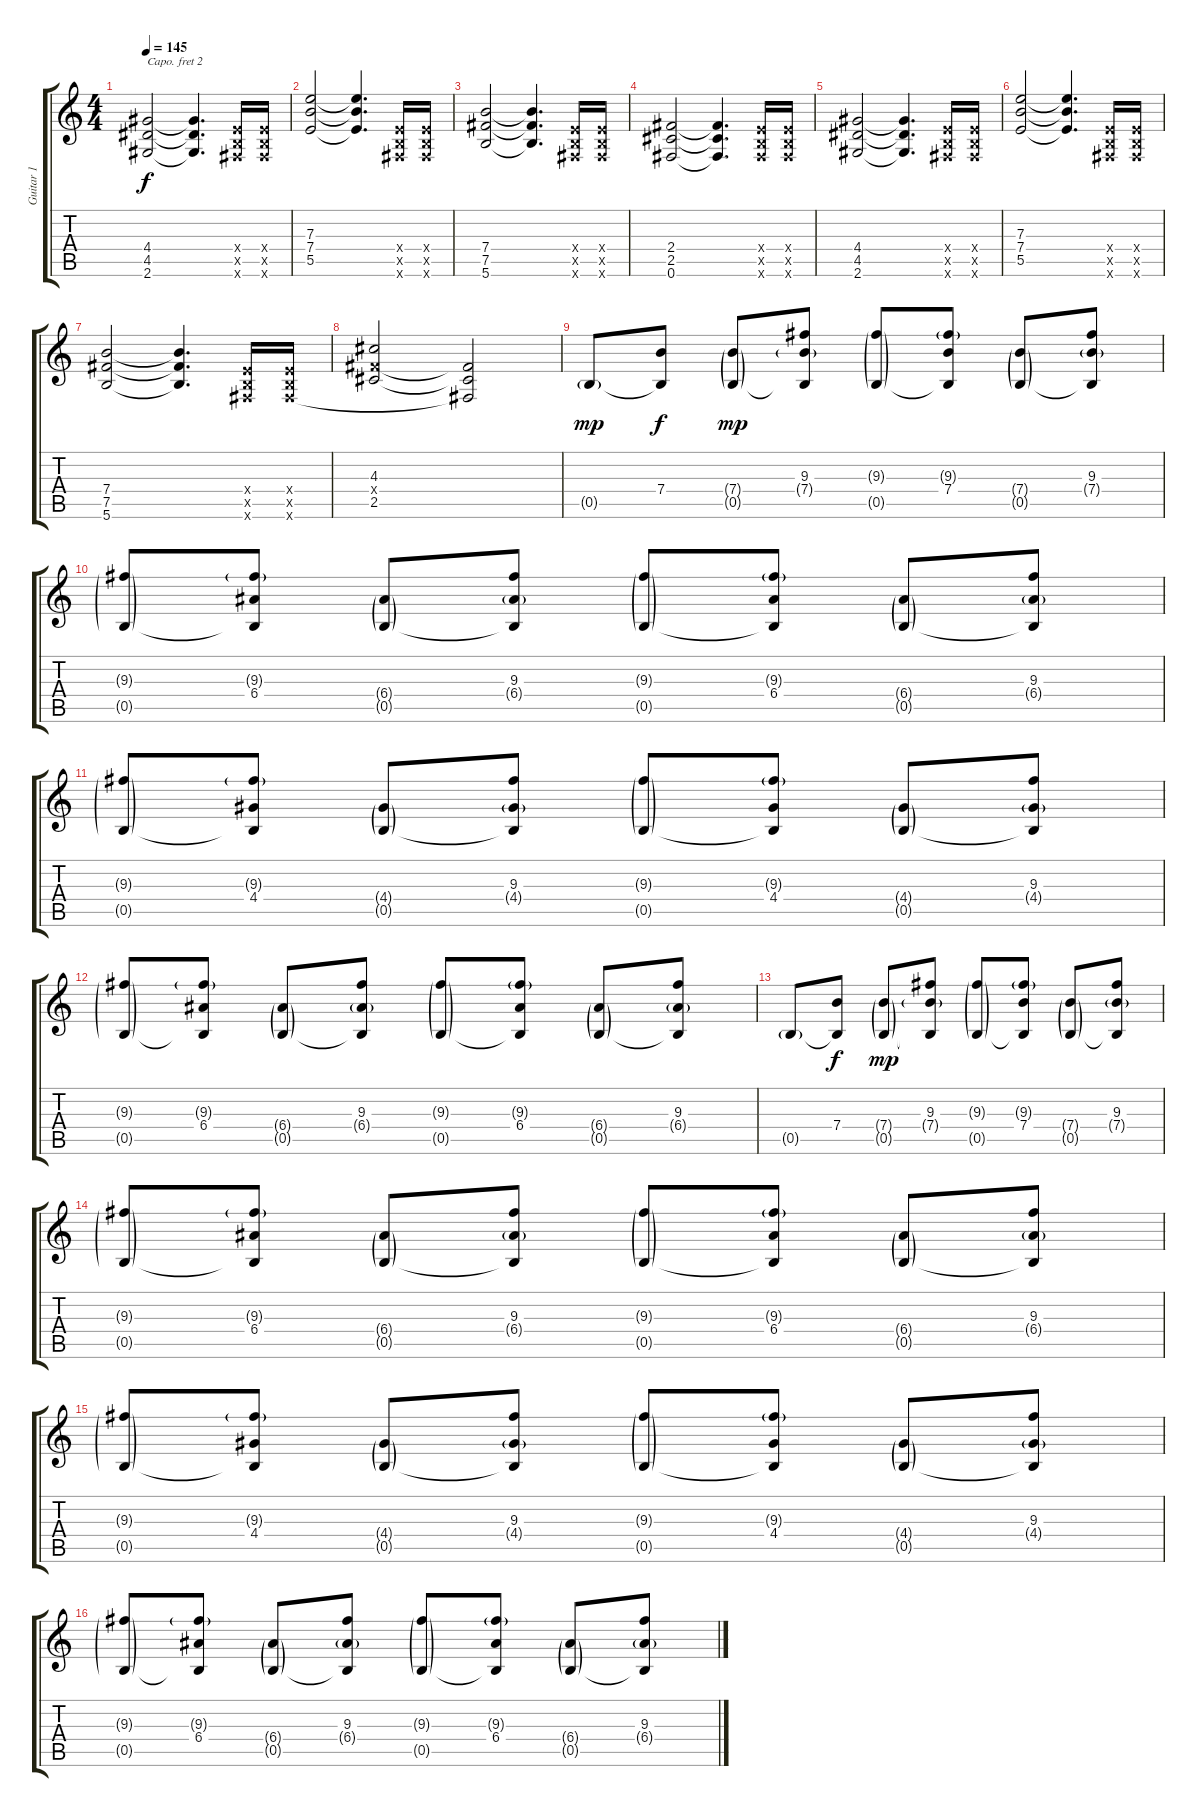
\track ("Guitar 1" "Guitar 1") {instrument electricguitarjazz}
\staff {score tabs}
\capo 2
\tuning (E4 B3 G3 D3 A2 E2) {hide}
\ts (4 4)
\tempo 145
\clef g2
\ks c
(4.4 4.5 2.6).2{dy f volume 13 instrument distortionguitar} (4.4{t} 4.5{t} 2.6{t}).4{d} (0.4{x} 0.5{x} 0.6{x}).16 (0.4{x} 0.5{x} 0.6{x}).16 |
(7.3 7.4 5.5).2 (7.3{t} 7.4{t} 5.5{t}).4{d} (0.4{x} 0.5{x} 0.6{x}).16 (0.4{x} 0.5{x} 0.6{x}).16 |
(7.4 7.5 5.6).2 (7.4{t} 7.5{t} 5.6{t}).4{d} (0.4{x} 0.5{x} 0.6{x}).16 (0.4{x} 0.5{x} 0.6{x}).16 |
(2.4 2.5 0.6).2 (2.4{t} 2.5{t} 0.6{t}).4{d} (0.4{x} 0.5{x} 0.6{x}).16 (0.4{x} 0.5{x} 0.6{x}).16 |
(4.4 4.5 2.6).2{volume 13 instrument distortionguitar} (4.4{t} 4.5{t} 2.6{t}).4{d} (0.4{x} 0.5{x} 0.6{x}).16 (0.4{x} 0.5{x} 0.6{x}).16 |
(7.3 7.4 5.5).2 (7.3{t} 7.4{t} 5.5{t}).4{d} (0.4{x} 0.5{x} 0.6{x}).16 (0.4{x} 0.5{x} 0.6{x}).16 |
(7.4 7.5 5.6).2 (7.4{t} 7.5{t} 5.6{t}).4{d} (0.4{x} 0.5{x} 0.6{x}).16 (0.4{x} 0.5{x} 0.6{x}).16 |
(4.3 2.4{x} 2.5).2 (2.4{t} 2.5{t} 0.6{t}).2 |
0.5{g}.8{dy mp instrument electricguitarjazz} (7.4 0.5{t}).8{dy f} (7.4{g} 0.5{g}).8{dy mp} (9.3 7.4{g} 0.5{t}).8 (9.3{g} 0.5{g}).8 (9.3{g} 7.4 0.5{t}).8 (7.4{g} 0.5{g}).8 (9.3 7.4{g} 0.5{t}).8 |
(9.3{g} 0.5{g}).8 (9.3{g} 6.4 0.5{t}).8 (6.4{g} 0.5{g}).8 (9.3 6.4{g} 0.5{t}).8 (9.3{g} 0.5{g}).8 (9.3{g} 6.4 0.5{t}).8 (6.4{g} 0.5{g}).8 (9.3 6.4{g} 0.5{t}).8 |
(9.3{g} 0.5{g}).8 (9.3{g} 4.4 0.5{t}).8 (4.4{g} 0.5{g}).8 (9.3 4.4{g} 0.5{t}).8 (9.3{g} 0.5{g}).8 (9.3{g} 4.4 0.5{t}).8 (4.4{g} 0.5{g}).8 (9.3 4.4{g} 0.5{t}).8 |
(9.3{g} 0.5{g}).8 (9.3{g} 6.4 0.5{t}).8 (6.4{g} 0.5{g}).8 (9.3 6.4{g} 0.5{t}).8 (9.3{g} 0.5{g}).8 (9.3{g} 6.4 0.5{t}).8 (6.4{g} 0.5{g}).8 (9.3 6.4{g} 0.5{t}).8 |
0.5{g}.8 (7.4 0.5{t}).8{dy f} (7.4{g} 0.5{g}).8{dy mp} (9.3 7.4{g} 0.5{t}).8 (9.3{g} 0.5{g}).8 (9.3{g} 7.4 0.5{t}).8 (7.4{g} 0.5{g}).8 (9.3 7.4{g} 0.5{t}).8 |
(9.3{g} 0.5{g}).8 (9.3{g} 6.4 0.5{t}).8 (6.4{g} 0.5{g}).8 (9.3 6.4{g} 0.5{t}).8 (9.3{g} 0.5{g}).8 (9.3{g} 6.4 0.5{t}).8 (6.4{g} 0.5{g}).8 (9.3 6.4{g} 0.5{t}).8 |
(9.3{g} 0.5{g}).8 (9.3{g} 4.4 0.5{t}).8 (4.4{g} 0.5{g}).8 (9.3 4.4{g} 0.5{t}).8 (9.3{g} 0.5{g}).8 (9.3{g} 4.4 0.5{t}).8 (4.4{g} 0.5{g}).8 (9.3 4.4{g} 0.5{t}).8 |
(9.3{g} 0.5{g}).8 (9.3{g} 6.4 0.5{t}).8 (6.4{g} 0.5{g}).8 (9.3 6.4{g} 0.5{t}).8 (9.3{g} 0.5{g}).8 (9.3{g} 6.4 0.5{t}).8 (6.4{g} 0.5{g}).8 (9.3 6.4{g} 0.5{t}).8
